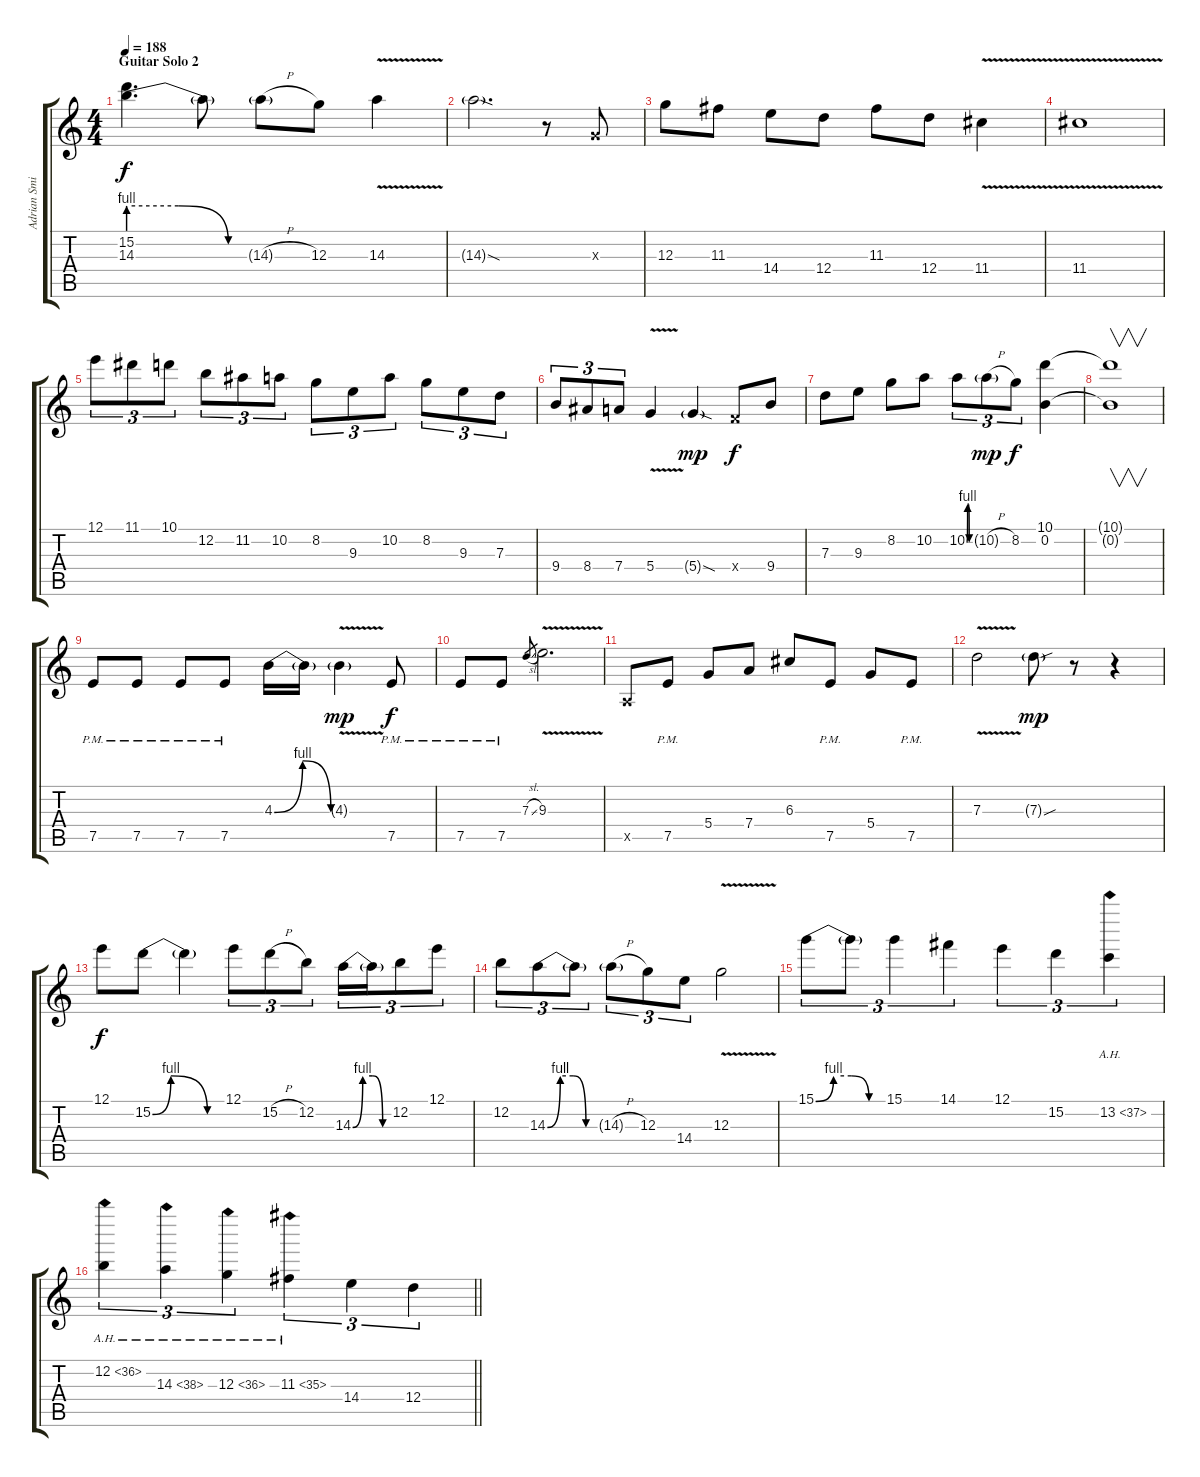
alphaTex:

\track ("Adrian Smith" "Adrian Smi") {instrument distortionguitar}
\staff {score tabs}
\tuning (E4 B3 G3 D3 A2 E2) {hide}
\ts (4 4)
\section ("" "Guitar Solo 2")
\tempo 188
\clef g2
\ks c
(15.2 14.3{be (custom 0 4 25 4 50 0 60 0)}).4{d dy f} 14.3{t}.8 14.3{h g}.8 12.3.8 14.3{v}.4 |
14.3{sod g}.2{d} r.8 0.3{x}.8 |
12.3.8 11.3.8 14.4.8 12.4.8 11.3.8 12.4.8 11.4{v}.4 |
11.4{v}.1 |
12.1.8{tu (3 2)} 11.1.8{tu (3 2)} 10.1.8{tu (3 2)} 12.2.8{tu (3 2)} 11.2.8{tu (3 2)} 10.2.8{tu (3 2)} 8.2.8{tu (3 2)} 9.3.8{tu (3 2)} 10.2.8{tu (3 2)} 8.2.8{tu (3 2)} 9.3.8{tu (3 2)} 7.3.8{tu (3 2)} |
9.4.8{tu (3 2)} 8.4.8{tu (3 2)} 7.4.8{tu (3 2)} 5.4{v}.4 5.4{sod g}.4{dy mp} 3.4{x}.8{dy f} 9.4.8 |
7.3.8 9.3.8 8.2.8 10.2.8 10.2{be (custom 0 0 15 4 30 4 45 0 60 0)}.8{tu (3 2)} 10.2{h g}.8{tu (3 2) dy mp} 8.2.8{tu (3 2) dy f} (10.1 0.2).4 |
(10.1{t} 0.2{t}).1{v} |
7.5{pm}.8 7.5{pm}.8 7.5{pm}.8 7.5{pm}.8 4.3{be (bendrelease 0 0 20 4 40 4 60 0)}.16 4.3{t}.16 4.3{v g}.4{dy mp} 7.5{pm}.8{dy f} |
7.5{pm}.8 7.5{pm}.8 7.3{sl}.8{gr} 9.3{v}.2{d} |
0.5{x}.8 7.5{pm}.8 5.4.8 7.4.8 6.3.8 7.5{pm}.8 5.4.8 7.5{pm}.8 |
7.3{v}.2 7.3{sou g}.8{dy mp} r.8 r.4 |
12.1.8{dy f} 15.2{be (custom 0 0 15 4 45 0 60 0)}.8 15.2{t}.4 12.1.8{tu (3 2)} 15.2{h}.8{tu (3 2)} 12.2.8{tu (3 2)} 14.3{be (custom 0 0 15 4 30 4 45 0 60 0)}.16{tu (3 2)} 14.3{t}.16{tu (3 2)} 12.2.8{tu (3 2)} 12.1.8{tu (3 2)} |
12.2.8{tu (3 2)} 14.3{be (custom 0 0 15 4 30 4 45 0 60 0)}.8{tu (3 2)} 14.3{t}.8{tu (3 2)} 14.3{h g}.8{tu (3 2)} 12.3.8{tu (3 2)} 14.4.8{tu (3 2)} 12.3{v}.2 |
15.1{be (custom 0 0 15 4 30 4 45 0 60 0)}.8{tu (3 2)} 15.1{t}.8{tu (3 2)} 15.1.4{tu (3 2)} 14.1.4{tu (3 2)} 12.1.4{tu (3 2)} 15.2.4{tu (3 2)} 13.2{ah 24}.4{tu (3 2)} |
\barLineRight lightlight
12.2{ah 24}.4{tu (3 2)} 14.3{ah 24}.4{tu (3 2)} 12.3{ah 24}.4{tu (3 2)} 11.3{ah 24}.4{tu (3 2)} 14.4.4{tu (3 2)} 12.4.4{tu (3 2)}
